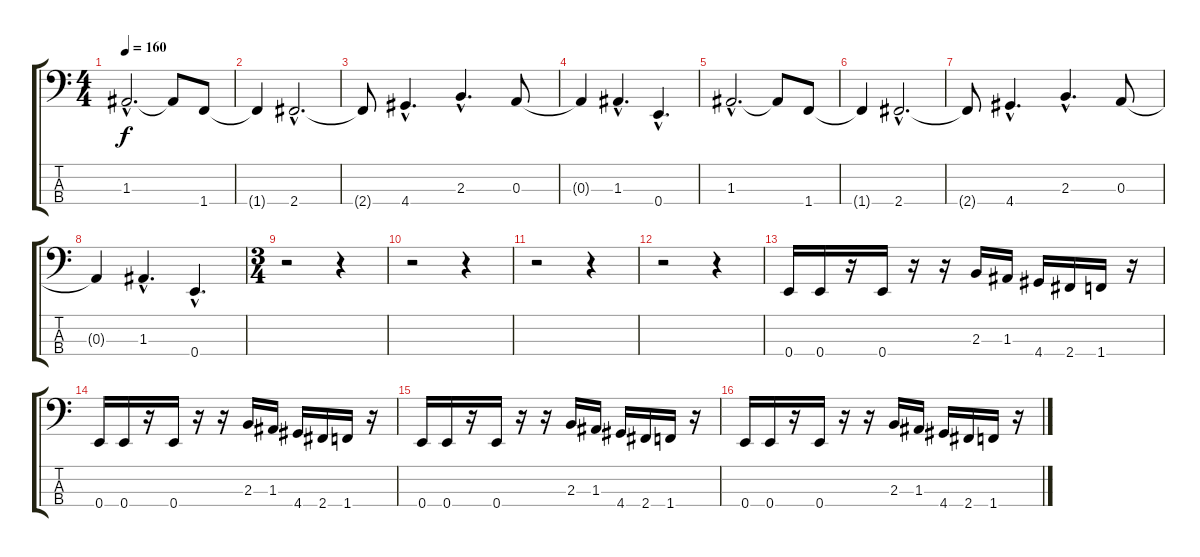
\track "" {instrument electricbassfinger}
\staff {score tabs}
\tuning (G2 D2 A1 E1) {hide}
\ts (4 4)
\tempo 160
\clef f4
\ks c
1.3{hac}.2{d dy f} 1.3{t}.8 1.4.8 |
1.4{t}.4 2.4{hac}.2{d} |
2.4{t}.8 4.4{hac}.4{d} 2.3{hac}.4{d} 0.3.8 |
0.3{t}.4 1.3{hac}.4{d} 0.4{hac}.4{d} |
1.3{hac}.2{d} 1.3{t}.8 1.4.8 |
1.4{t}.4 2.4{hac}.2{d} |
2.4{t}.8 4.4{hac}.4{d} 2.3{hac}.4{d} 0.3.8 |
0.3{t}.4 1.3{hac}.4{d} 0.4{hac}.4{d} |
\ts (3 4)
r.2 r.4 |
r.2 r.4 |
r.2 r.4 |
r.2 r.4 |
0.4.16 0.4.16 r.16 0.4.16 r.16 r.16 2.3.16 1.3.16 4.4.16 2.4.16 1.4.16 r.16 |
0.4.16 0.4.16 r.16 0.4.16 r.16 r.16 2.3.16 1.3.16 4.4.16 2.4.16 1.4.16 r.16 |
0.4.16 0.4.16 r.16 0.4.16 r.16 r.16 2.3.16 1.3.16 4.4.16 2.4.16 1.4.16 r.16 |
0.4.16 0.4.16 r.16 0.4.16 r.16 r.16 2.3.16 1.3.16 4.4.16 2.4.16 1.4.16 r.16
